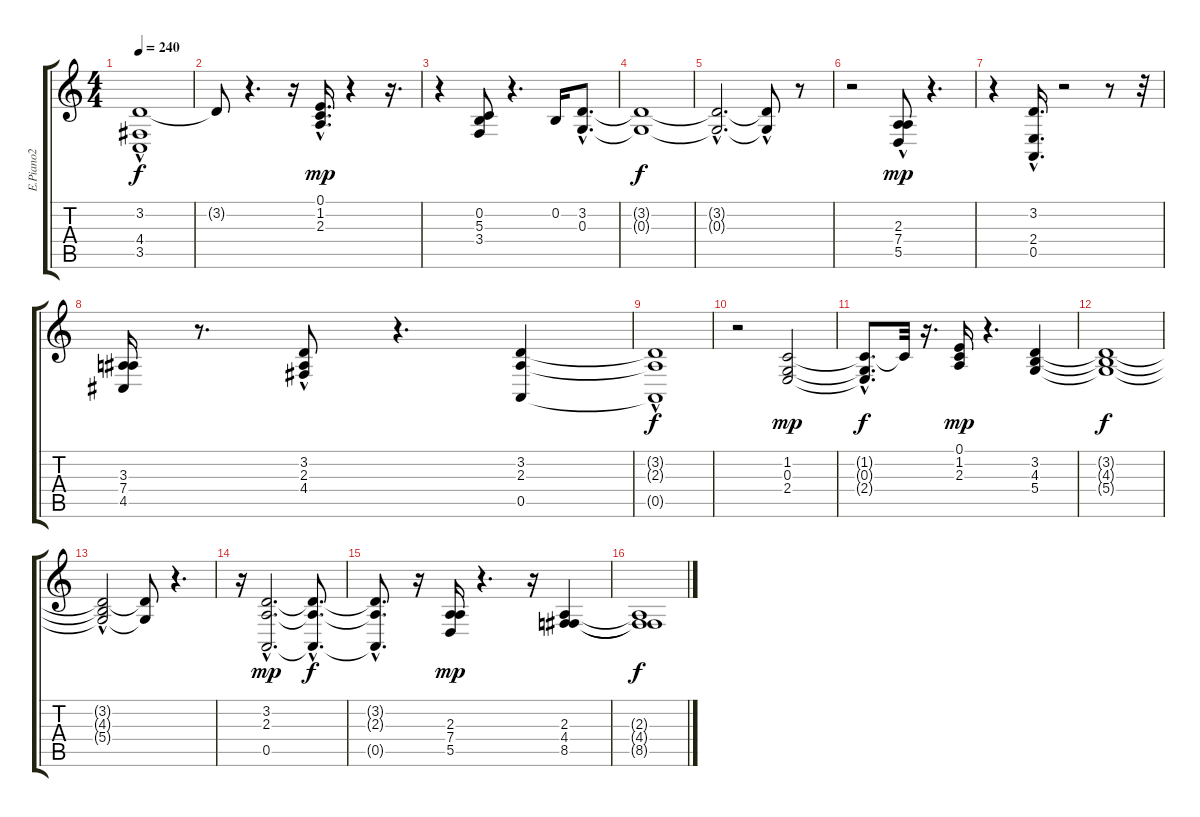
\track ("E.Piano2" "E.Piano2") {instrument electricpiano1}
\staff {score tabs}
\tuning (E4 B3 G3 D3 A2 E2) {hide}
\ts (4 4)
\tempo 240
\clef g2
\ks c
(3.2{t} 4.4{hac t} 3.5{hac t}).1{dy f} |
3.2{t}.8 r.4{d} r.16 (0.1{hac} 1.2 2.3).16{d dy mp} r.4 r.16{d} |
r.4 (0.2 5.3 3.4).8 r.4{d} 0.2.16 (3.2{hac} 0.3{hac}).8{d} |
(3.2{t} 0.3{t}).1{dy f} |
(3.2{hac t} 0.3{hac t}).2{d} (3.2{t} 0.3{hac t}).8 r.8 |
r.2 (2.3 7.4 5.5{hac}).8{dy mp} r.4{d} |
r.4 (3.2{hac} 2.4 0.5).16{d} r.2 r.8 r.32 |
(3.3 7.4 4.5).16 r.8{d} (3.2 2.3{hac} 4.4{hac}).8 r.4{d} (3.2 2.3 0.5).4 |
(3.2{t} 2.3{hac t} 0.5{hac t}).1{dy f} |
r.2 (1.2 0.3 2.4).2{dy mp} |
(1.2{hac t} 0.3{hac t} 2.4{hac t}).8{d dy f} 1.2{t}.32 r.16{d} (0.1 1.2 2.3).16{dy mp} r.4{d} (3.2 4.3 5.4).4 |
(3.2{t} 4.3{t} 5.4{t}).1{dy f} |
(3.2{t} 4.3{hac t} 5.4{t}).2 (3.2{t} 5.4{t}).8 r.4{d} |
r.16 (3.2{hac} 2.3{hac} 0.5{hac}).2{d dy mp} (3.2{hac t} 2.3{hac t} 0.5{hac t}).8{d dy f} |
(3.2{hac t} 2.3{hac t} 0.5{hac t}).8{d} r.16 (2.3 7.4 5.5).16{dy mp} r.4{d} r.16 (2.3 4.4 8.5).4 |
(2.3{t} 4.4{t} 8.5{t}).1{dy f}
